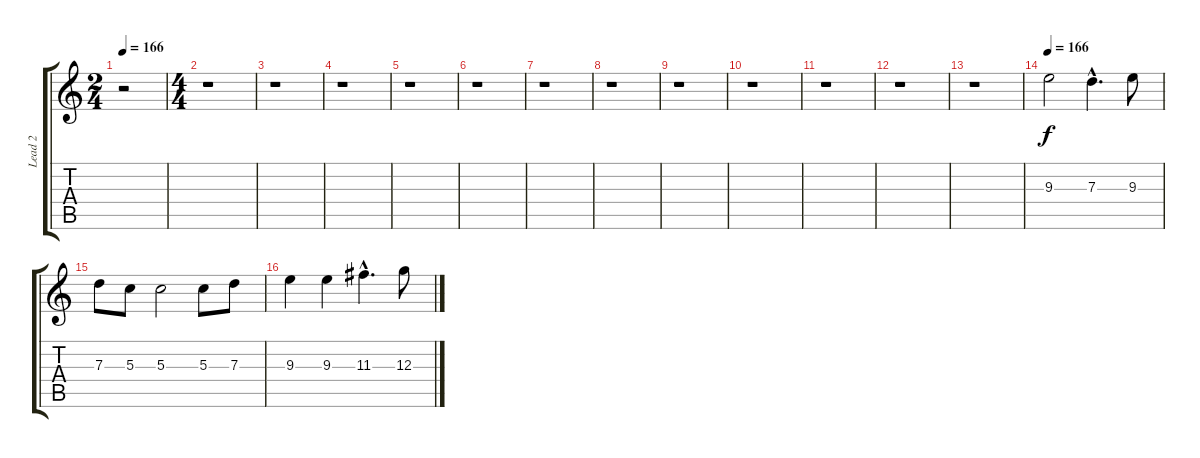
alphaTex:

\track ("Lead 2" "Lead 2") {instrument distortionguitar}
\staff {score tabs}
\tuning (E4 B3 G3 D3 A2 E2) {hide}
\ts (2 4)
\tempo 166
\tempo 120
\tempo 166
\clef g2
\ks c
r.2{dy f instrument distortionguitar} |
\ts (4 4)
r.1 |
r.1 |
r.1 |
r.1 |
r.1 |
r.1 |
r.1 |
r.1 |
r.1 |
r.1 |
r.1 |
r.1 |
\section ("" "")
\tempo 166
9.3.2 7.3{hac}.4{d} 9.3.8 |
7.3.8 5.3.8 5.3.2 5.3.8 7.3.8 |
9.3.4 9.3.4 11.3{hac}.4{d} 12.3.8
